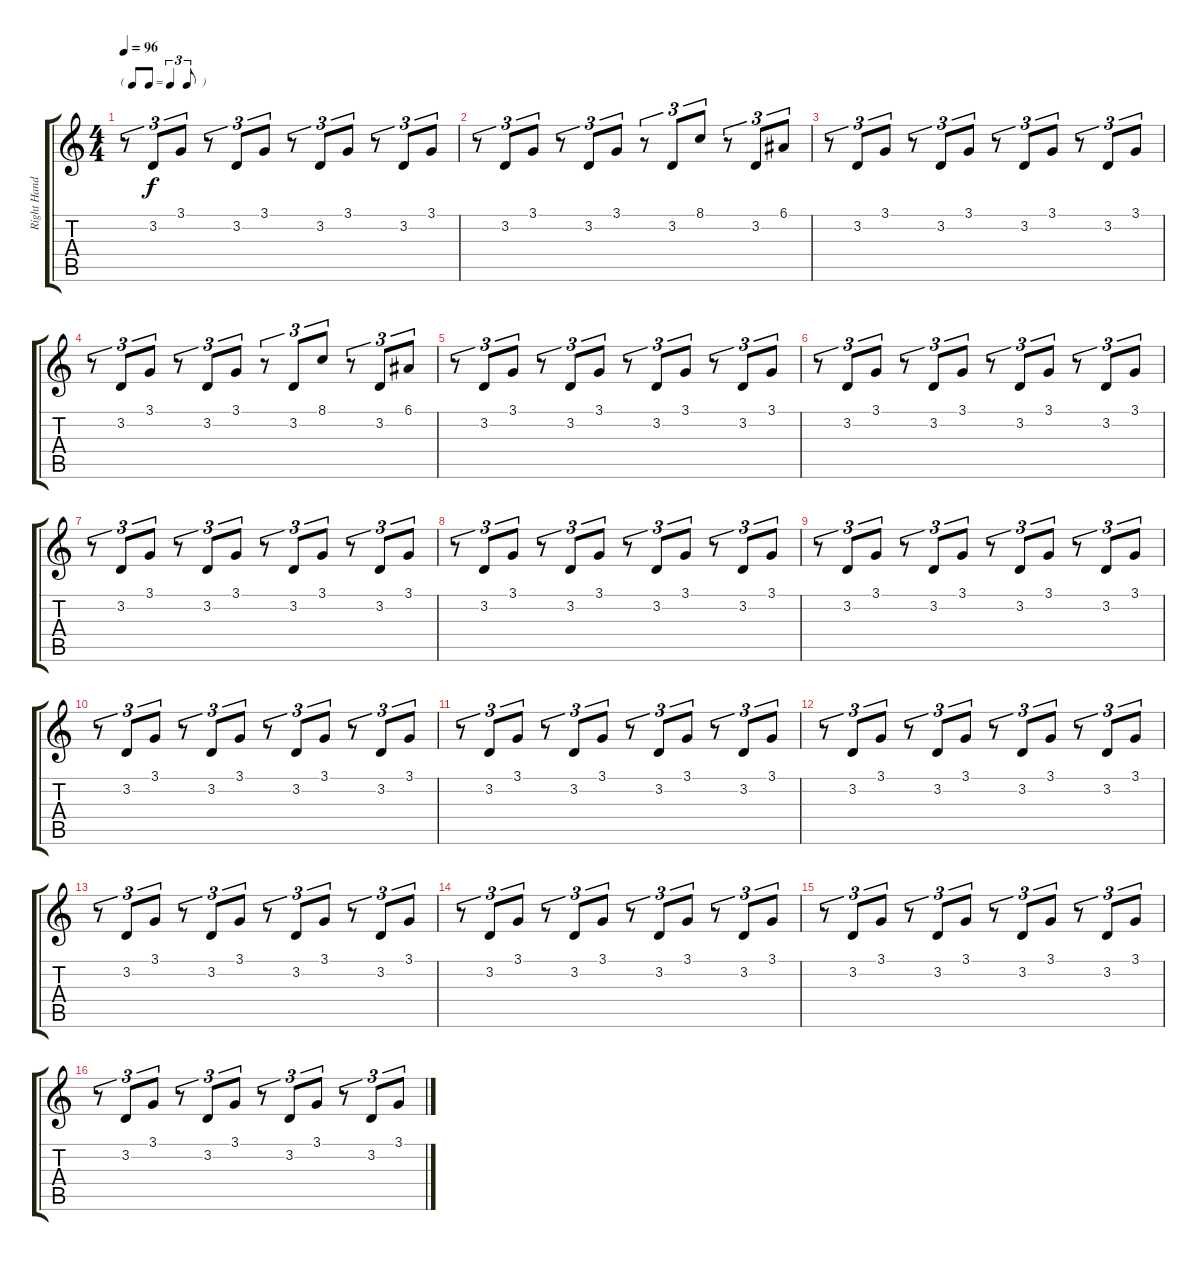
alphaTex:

\track ("Right Hand" "Right Hand") {instrument acousticgrandpiano}
\staff {score tabs}
\tuning (E4 B3 G3 D3 A2 E2) {hide}
\ts (4 4)
\tf triplet8th
\tempo 96
\clef g2
\ks c
r.8{tu (3 2) dy f instrument acousticgrandpiano} 3.2.8{tu (3 2)} 3.1.8{tu (3 2)} r.8{tu (3 2)} 3.2.8{tu (3 2)} 3.1.8{tu (3 2)} r.8{tu (3 2)} 3.2.8{tu (3 2)} 3.1.8{tu (3 2)} r.8{tu (3 2)} 3.2.8{tu (3 2)} 3.1.8{tu (3 2)} |
r.8{tu (3 2)} 3.2.8{tu (3 2)} 3.1.8{tu (3 2)} r.8{tu (3 2)} 3.2.8{tu (3 2)} 3.1.8{tu (3 2)} r.8{tu (3 2)} 3.2.8{tu (3 2)} 8.1.8{tu (3 2)} r.8{tu (3 2)} 3.2.8{tu (3 2)} 6.1.8{tu (3 2)} |
r.8{tu (3 2)} 3.2.8{tu (3 2)} 3.1.8{tu (3 2)} r.8{tu (3 2)} 3.2.8{tu (3 2)} 3.1.8{tu (3 2)} r.8{tu (3 2)} 3.2.8{tu (3 2)} 3.1.8{tu (3 2)} r.8{tu (3 2)} 3.2.8{tu (3 2)} 3.1.8{tu (3 2)} |
r.8{tu (3 2)} 3.2.8{tu (3 2)} 3.1.8{tu (3 2)} r.8{tu (3 2)} 3.2.8{tu (3 2)} 3.1.8{tu (3 2)} r.8{tu (3 2)} 3.2.8{tu (3 2)} 8.1.8{tu (3 2)} r.8{tu (3 2)} 3.2.8{tu (3 2)} 6.1.8{tu (3 2)} |
r.8{tu (3 2)} 3.2.8{tu (3 2)} 3.1.8{tu (3 2)} r.8{tu (3 2)} 3.2.8{tu (3 2)} 3.1.8{tu (3 2)} r.8{tu (3 2)} 3.2.8{tu (3 2)} 3.1.8{tu (3 2)} r.8{tu (3 2)} 3.2.8{tu (3 2)} 3.1.8{tu (3 2)} |
r.8{tu (3 2)} 3.2.8{tu (3 2)} 3.1.8{tu (3 2)} r.8{tu (3 2)} 3.2.8{tu (3 2)} 3.1.8{tu (3 2)} r.8{tu (3 2)} 3.2.8{tu (3 2)} 3.1.8{tu (3 2)} r.8{tu (3 2)} 3.2.8{tu (3 2)} 3.1.8{tu (3 2)} |
r.8{tu (3 2)} 3.2.8{tu (3 2)} 3.1.8{tu (3 2)} r.8{tu (3 2)} 3.2.8{tu (3 2)} 3.1.8{tu (3 2)} r.8{tu (3 2)} 3.2.8{tu (3 2)} 3.1.8{tu (3 2)} r.8{tu (3 2)} 3.2.8{tu (3 2)} 3.1.8{tu (3 2)} |
r.8{tu (3 2)} 3.2.8{tu (3 2)} 3.1.8{tu (3 2)} r.8{tu (3 2)} 3.2.8{tu (3 2)} 3.1.8{tu (3 2)} r.8{tu (3 2)} 3.2.8{tu (3 2)} 3.1.8{tu (3 2)} r.8{tu (3 2)} 3.2.8{tu (3 2)} 3.1.8{tu (3 2)} |
r.8{tu (3 2)} 3.2.8{tu (3 2)} 3.1.8{tu (3 2)} r.8{tu (3 2)} 3.2.8{tu (3 2)} 3.1.8{tu (3 2)} r.8{tu (3 2)} 3.2.8{tu (3 2)} 3.1.8{tu (3 2)} r.8{tu (3 2)} 3.2.8{tu (3 2)} 3.1.8{tu (3 2)} |
r.8{tu (3 2)} 3.2.8{tu (3 2)} 3.1.8{tu (3 2)} r.8{tu (3 2)} 3.2.8{tu (3 2)} 3.1.8{tu (3 2)} r.8{tu (3 2)} 3.2.8{tu (3 2)} 3.1.8{tu (3 2)} r.8{tu (3 2)} 3.2.8{tu (3 2)} 3.1.8{tu (3 2)} |
r.8{tu (3 2)} 3.2.8{tu (3 2)} 3.1.8{tu (3 2)} r.8{tu (3 2)} 3.2.8{tu (3 2)} 3.1.8{tu (3 2)} r.8{tu (3 2)} 3.2.8{tu (3 2)} 3.1.8{tu (3 2)} r.8{tu (3 2)} 3.2.8{tu (3 2)} 3.1.8{tu (3 2)} |
r.8{tu (3 2)} 3.2.8{tu (3 2)} 3.1.8{tu (3 2)} r.8{tu (3 2)} 3.2.8{tu (3 2)} 3.1.8{tu (3 2)} r.8{tu (3 2)} 3.2.8{tu (3 2)} 3.1.8{tu (3 2)} r.8{tu (3 2)} 3.2.8{tu (3 2)} 3.1.8{tu (3 2)} |
r.8{tu (3 2)} 3.2.8{tu (3 2)} 3.1.8{tu (3 2)} r.8{tu (3 2)} 3.2.8{tu (3 2)} 3.1.8{tu (3 2)} r.8{tu (3 2)} 3.2.8{tu (3 2)} 3.1.8{tu (3 2)} r.8{tu (3 2)} 3.2.8{tu (3 2)} 3.1.8{tu (3 2)} |
r.8{tu (3 2)} 3.2.8{tu (3 2)} 3.1.8{tu (3 2)} r.8{tu (3 2)} 3.2.8{tu (3 2)} 3.1.8{tu (3 2)} r.8{tu (3 2)} 3.2.8{tu (3 2)} 3.1.8{tu (3 2)} r.8{tu (3 2)} 3.2.8{tu (3 2)} 3.1.8{tu (3 2)} |
r.8{tu (3 2)} 3.2.8{tu (3 2)} 3.1.8{tu (3 2)} r.8{tu (3 2)} 3.2.8{tu (3 2)} 3.1.8{tu (3 2)} r.8{tu (3 2)} 3.2.8{tu (3 2)} 3.1.8{tu (3 2)} r.8{tu (3 2)} 3.2.8{tu (3 2)} 3.1.8{tu (3 2)} |
r.8{tu (3 2)} 3.2.8{tu (3 2)} 3.1.8{tu (3 2)} r.8{tu (3 2)} 3.2.8{tu (3 2)} 3.1.8{tu (3 2)} r.8{tu (3 2)} 3.2.8{tu (3 2)} 3.1.8{tu (3 2)} r.8{tu (3 2)} 3.2.8{tu (3 2)} 3.1.8{tu (3 2)}
